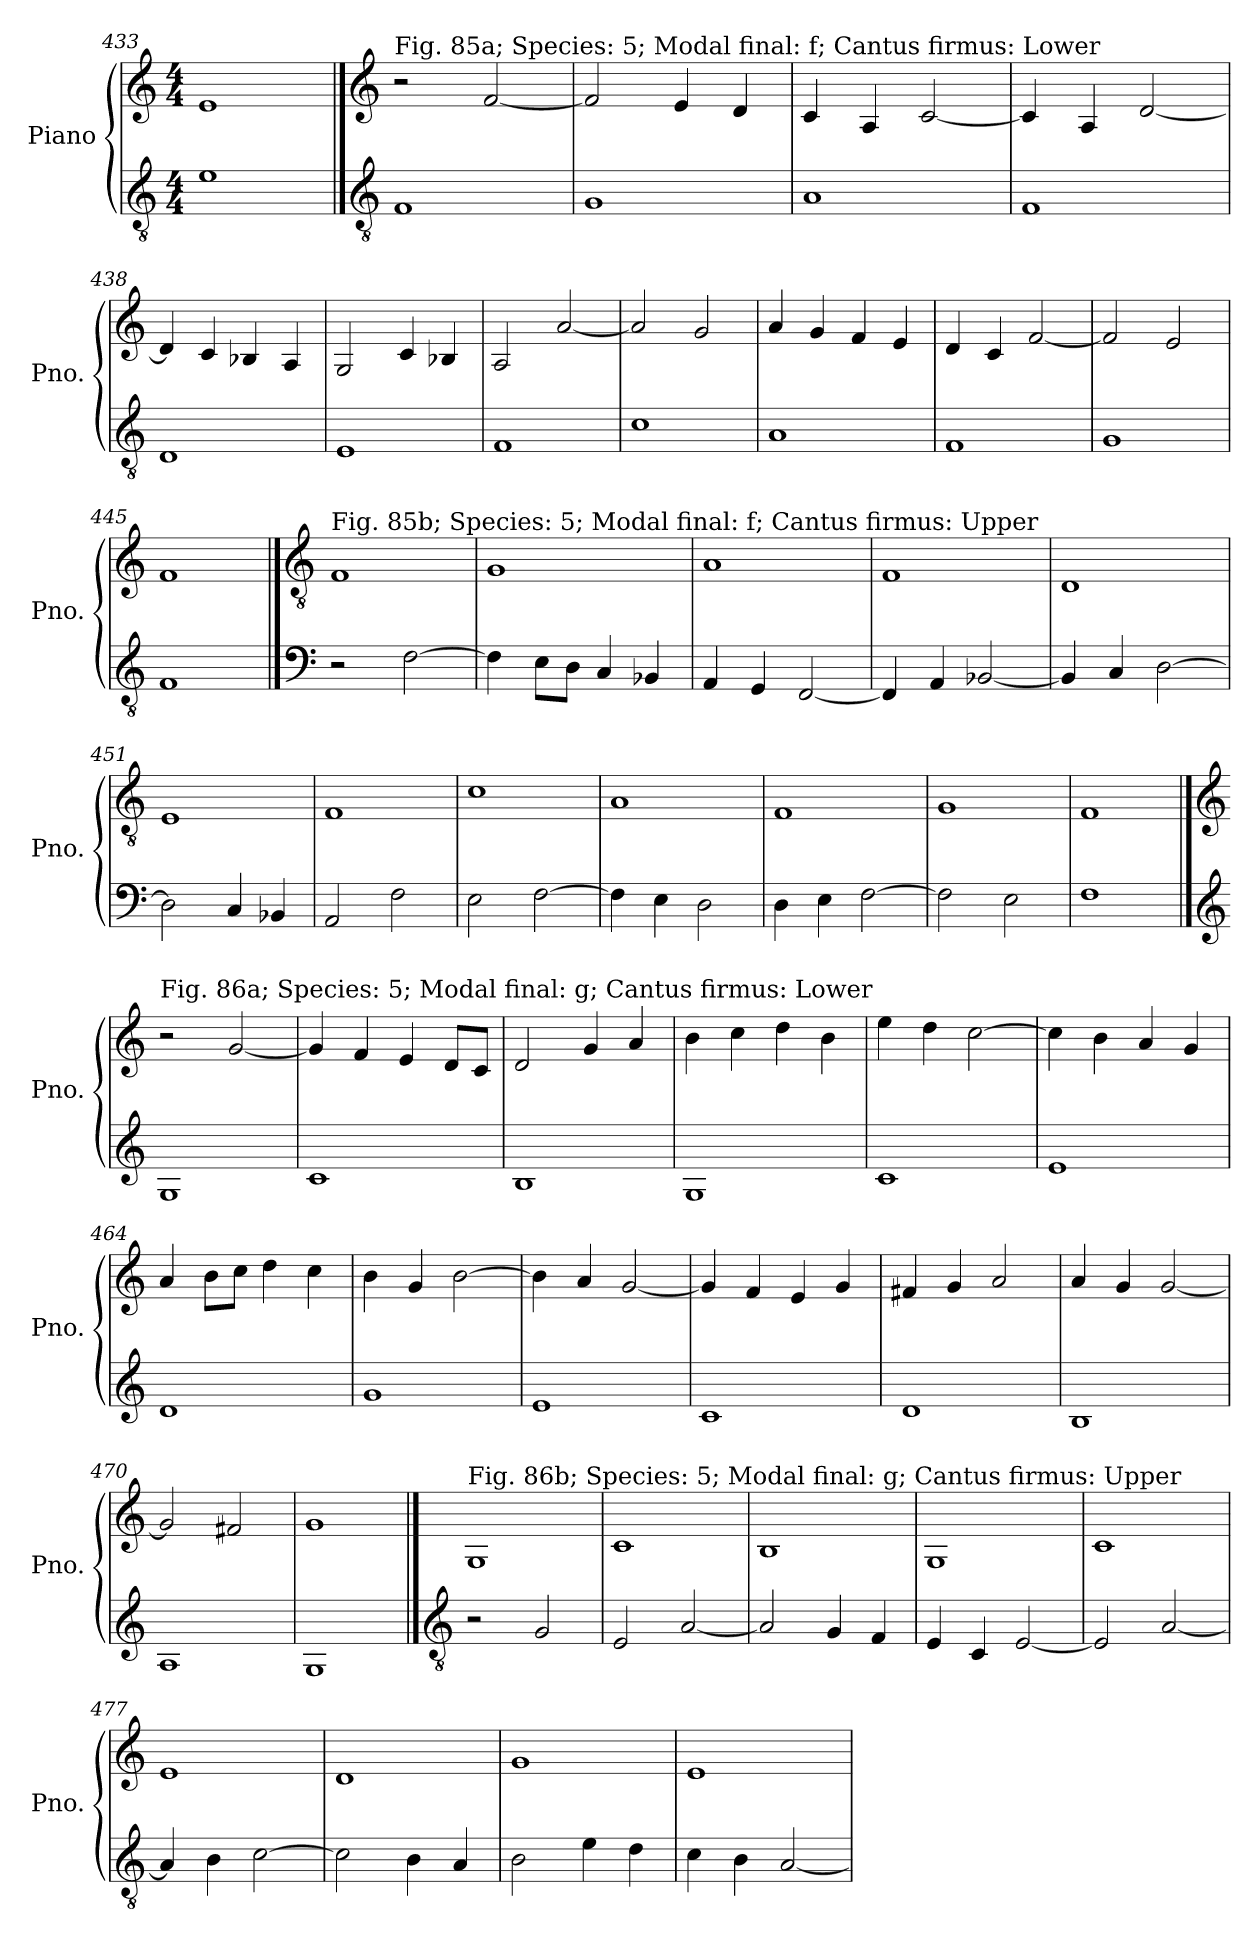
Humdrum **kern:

**kern	**kern
*part1	*part1
*staff2	*staff1
*I"Piano	*
*I'Pno.	*
*clefGv2	*clefG2
*k[]	*k[]
*M4/4	*M4/4
=433	=433
1e	1e
!!LO:LB:g=z
==434	==434
*clefGv2	*clefG2
!	!LO:TX:a:t=Fig. 85a; Species&colon; 5; Modal final&colon; f; Cantus firmus&colon; Lower
1F	2r
.	[2f/
=435	=435
1G	2f/]
.	4e/
.	4d/
=436	=436
1A	4c/
.	4A/
.	[2c/
=437	=437
1F	4c/]
.	4A/
.	[2d/
=438	=438
1D	4d/]
.	4c/
.	4B-X/
.	4A/
=439	=439
1E	2G/
.	4c/
.	4B-X/
!!LO:LB:g=z
=440	=440
1F	2A/
.	[2a/
=441	=441
1c	2a/]
.	2g/
=442	=442
1A	4a/
.	4g/
.	4f/
.	4e/
=443	=443
1F	4d/
.	4c/
.	[2f/
=444	=444
1G	2f/]
.	2e/
=445	=445
1F	1f
!!LO:LB:g=z
==446	==446
*clefF4	*clefGv2
!	!LO:TX:a:t=Fig. 85b; Species&colon; 5; Modal final&colon; f; Cantus firmus&colon; Upper
2r	1F
[2F\	.
=447	=447
4F\]	1G
8E\L	.
8D\J	.
4C/	.
4BB-X/	.
=448	=448
4AA/	1A
4GG/	.
[2FF/	.
=449	=449
4FF/]	1F
4AA/	.
[2BB-X/	.
=450	=450
4BB-/]	1D
4C/	.
[2D\	.
=451	=451
2D\]	1E
4C/	.
4BB-X/	.
!!LO:LB:g=z
=452	=452
2AA/	1F
2F\	.
=453	=453
2E\	1c
[2F\	.
=454	=454
4F\]	1A
4E\	.
2D\	.
=455	=455
4D\	1F
4E\	.
[2F\	.
=456	=456
2F\]	1G
2E\	.
=457	=457
1F	1F
!!LO:PB:g=z
==458	==458
*clefG2	*clefG2
!	!LO:TX:a:t=Fig. 86a; Species&colon; 5; Modal final&colon; g; Cantus firmus&colon; Lower
1G	2r
.	[2g/
=459	=459
1c	4g/]
.	4f/
.	4e/
.	8d/L
.	8c/J
=460	=460
1B	2d/
.	4g/
.	4a/
=461	=461
1G	4b\
.	4cc\
.	4dd\
.	4b\
=462	=462
1c	4ee\
.	4dd\
.	[2cc\
=463	=463
1e	4cc\]
.	4b\
.	4a/
.	4g/
=464	=464
1d	4a/
.	8b\L
.	8cc\J
.	4dd\
.	4cc\
!!LO:LB:g=z
=465	=465
1g	4b\
.	4g/
.	[2b\
=466	=466
1e	4b\]
.	4a/
.	[2g/
=467	=467
1c	4g/]
.	4f/
.	4e/
.	4g/
=468	=468
1d	4f#X/
.	4g/
.	2a/
=469	=469
1B	4a/
.	4g/
.	[2g/
=470	=470
1A	2g/]
.	2f#X/
=471	=471
1G	1g
!!LO:LB:g=z
==472	==472
*clefGv2	*
!	!LO:TX:a:t=Fig. 86b; Species&colon; 5; Modal final&colon; g; Cantus firmus&colon; Upper
2r	1G
2G/	.
=473	=473
2E/	1c
[2A/	.
=474	=474
2A/]	1B
4G/	.
4F/	.
=475	=475
4E/	1G
4C/	.
[2E/	.
=476	=476
2E/]	1c
[2A/	.
=477	=477
4A/]	1e
4B\	.
[2c\	.
=478	=478
2c\]	1d
4B\	.
4A/	.
!!LO:LB:g=z
=479	=479
2B\	1g
4e\	.
4d\	.
=480	=480
4c\	1e
4B\	.
[2A/	.
=	=
*-	*-
